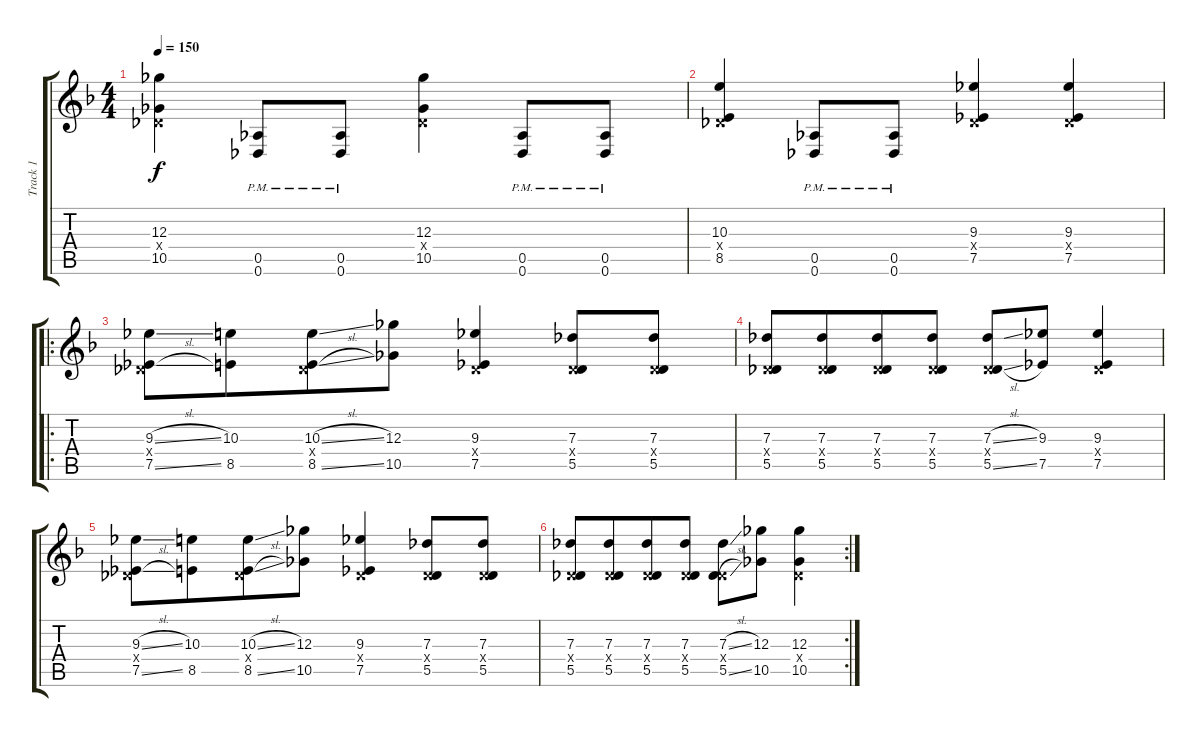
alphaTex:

\track ("Track 1" "Track 1") {instrument electricguitarjazz}
\staff {score tabs}
\tuning (Eb4 Bb3 Gb3 Db3 Ab2 Db2) {hide}
\ts (4 4)
\tempo 150
\clef g2
\ks f
(12.3 0.4{x} 10.5).4{dy f} (0.5{pm} 0.6{pm}).8 (0.5{pm} 0.6{pm}).8 (12.3 0.4{x} 10.5).4 (0.5{pm} 0.6{pm}).8 (0.5{pm} 0.6{pm}).8 |
(10.3 0.4{x} 8.5).4 (0.5{pm} 0.6{pm}).8 (0.5{pm} 0.6{pm}).8 (9.3 0.4{x} 7.5).4 (9.3 0.4{x} 7.5).4 |
\ro
(9.3{sl} 0.4{x} 7.5{sl}).8 (10.3 8.5).8{beam merge} (10.3{sl} 0.4{x} 8.5{sl}).8 (12.3 10.5).8 (9.3 0.4{x} 7.5).4 (7.3 0.4{x} 5.5).8 (7.3 0.4{x} 5.5).8 |
(7.3 0.4{x} 5.5).8 (7.3 0.4{x} 5.5).8{beam merge} (7.3 0.4{x} 5.5).8 (7.3 0.4{x} 5.5).8 (7.3{sl} 0.4{x} 5.5{sl}).8 (9.3 7.5).8 (9.3 0.4{x} 7.5).4 |
(9.3{sl} 0.4{x} 7.5{sl}).8 (10.3 8.5).8{beam merge} (10.3{sl} 0.4{x} 8.5{sl}).8 (12.3 10.5).8 (9.3 0.4{x} 7.5).4 (7.3 0.4{x} 5.5).8 (7.3 0.4{x} 5.5).8 |
\rc 2
(7.3 0.4{x} 5.5).8 (7.3 0.4{x} 5.5).8{beam merge} (7.3 0.4{x} 5.5).8 (7.3 0.4{x} 5.5).8 (7.3{sl} 0.4{x} 5.5{sl}).8 (12.3 10.5).8 (12.3 0.4{x} 10.5).4
